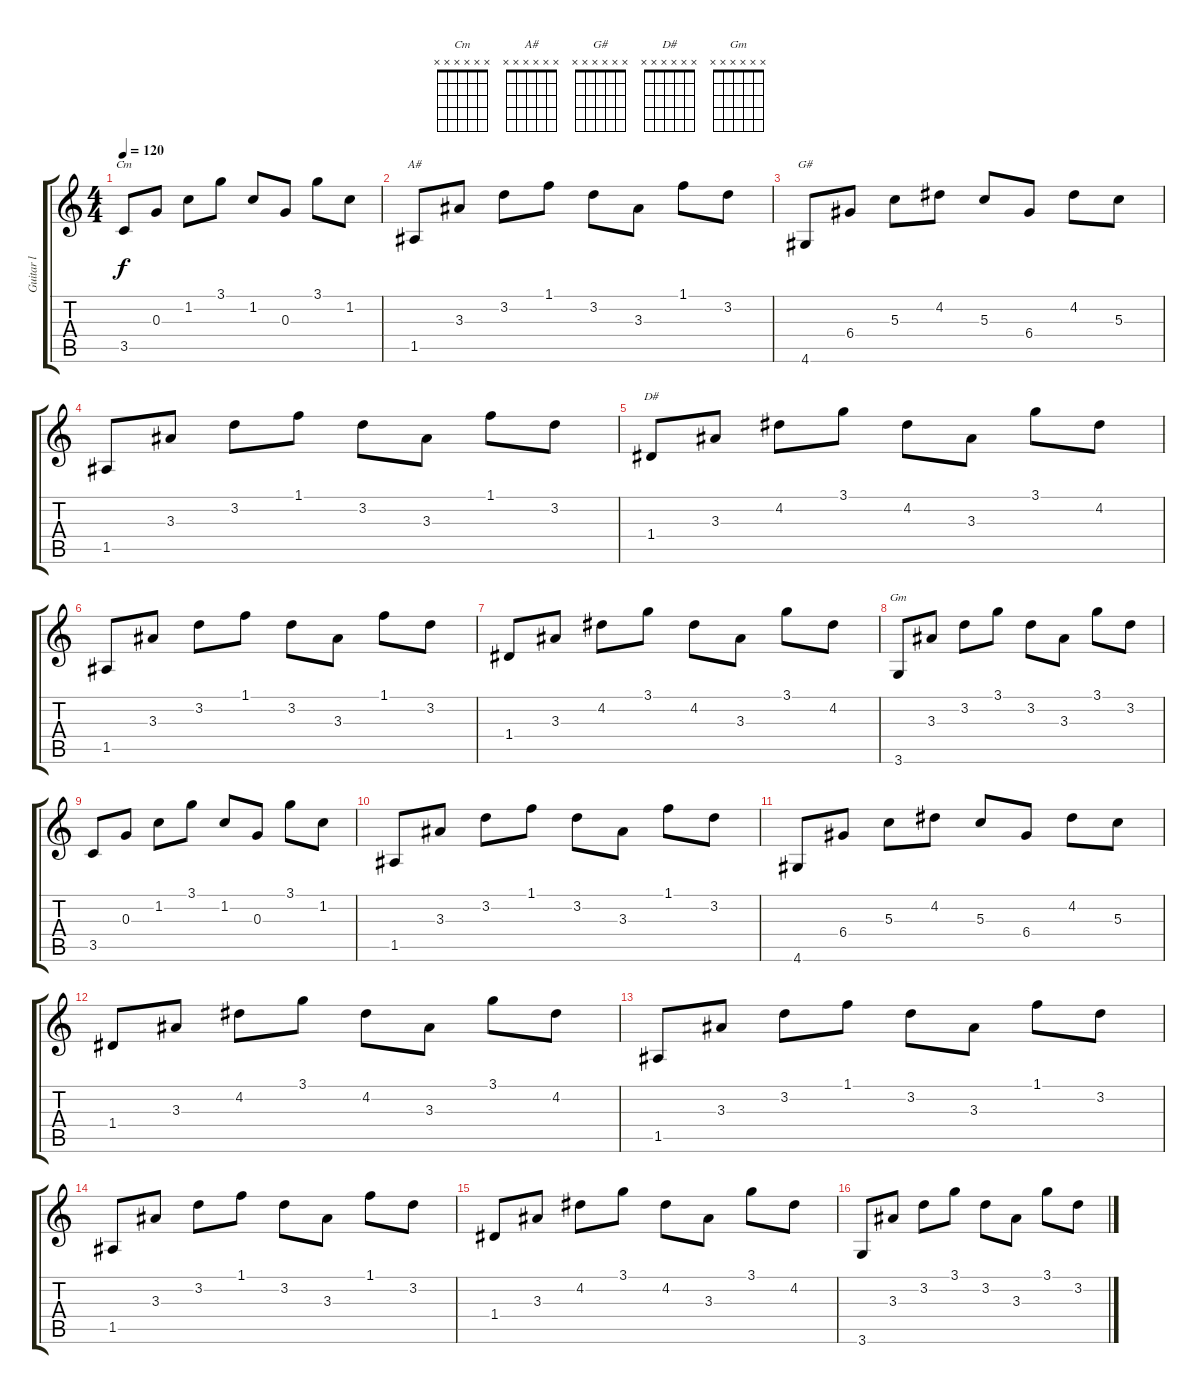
\track ("Guitar l" "Guitar l") {instrument acousticguitarsteel}
\staff {score tabs}
\tuning (E4 B3 G3 D3 A2 E2) {hide}
\chord ("Cm" x x x x x x) {firstfret 0}
\chord ("A#" x x x x x x) {firstfret 0}
\chord ("G#" x x x x x x) {firstfret 0}
\chord ("D#" x x x x x x) {firstfret 0}
\chord ("Gm" x x x x x x) {firstfret 0}
\ts (4 4)
\tempo 120
\clef g2
\ks c
3.5.8{ch "Cm" dy f} 0.3.8 1.2.8 3.1.8 1.2.8 0.3.8 3.1.8 1.2.8 |
1.5.8{ch "A#"} 3.3.8 3.2.8 1.1.8 3.2.8 3.3.8 1.1.8 3.2.8 |
4.6.8{ch "G#"} 6.4.8 5.3.8 4.2.8 5.3.8 6.4.8 4.2.8 5.3.8 |
1.5.8 3.3.8 3.2.8 1.1.8 3.2.8 3.3.8 1.1.8 3.2.8 |
1.4.8{ch "D#"} 3.3.8 4.2.8 3.1.8 4.2.8 3.3.8 3.1.8 4.2.8 |
1.5.8 3.3.8 3.2.8 1.1.8 3.2.8 3.3.8 1.1.8 3.2.8 |
1.4.8 3.3.8 4.2.8 3.1.8 4.2.8 3.3.8 3.1.8 4.2.8 |
3.6.8{ch "Gm"} 3.3.8 3.2.8 3.1.8 3.2.8 3.3.8 3.1.8 3.2.8 |
3.5.8 0.3.8 1.2.8 3.1.8 1.2.8 0.3.8 3.1.8 1.2.8 |
1.5.8 3.3.8 3.2.8 1.1.8 3.2.8 3.3.8 1.1.8 3.2.8 |
4.6.8 6.4.8 5.3.8 4.2.8 5.3.8 6.4.8 4.2.8 5.3.8 |
1.4.8 3.3.8 4.2.8 3.1.8 4.2.8 3.3.8 3.1.8 4.2.8 |
1.5.8 3.3.8 3.2.8 1.1.8 3.2.8 3.3.8 1.1.8 3.2.8 |
1.5.8 3.3.8 3.2.8 1.1.8 3.2.8 3.3.8 1.1.8 3.2.8 |
1.4.8 3.3.8 4.2.8 3.1.8 4.2.8 3.3.8 3.1.8 4.2.8 |
3.6.8 3.3.8 3.2.8 3.1.8 3.2.8 3.3.8 3.1.8 3.2.8
